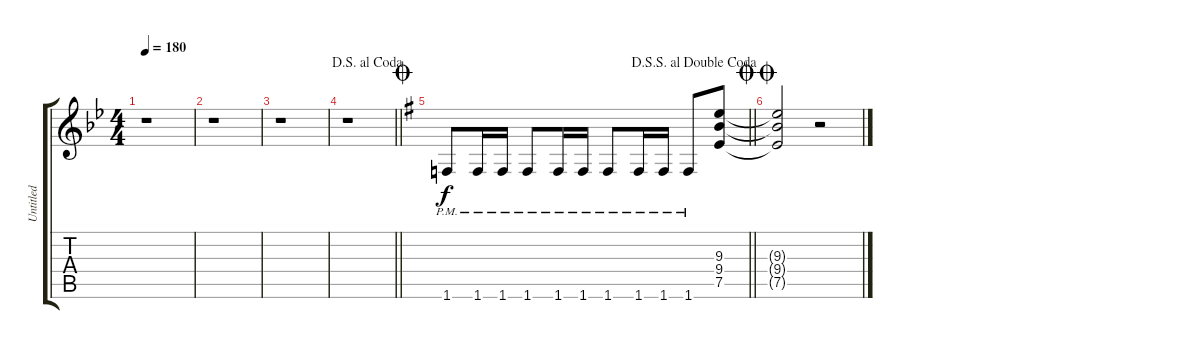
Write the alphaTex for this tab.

\track ("Untitled" "Untitled") {instrument distortionguitar}
\staff {score tabs}
\tuning (E4 B3 G3 D3 A2 E2) {hide}
\ts (4 4)
\tempo 180
\clef g2
\ks bb
r.1{dy f} |
r.1 |
r.1 |
\jump dalsegnoalcoda
\barLineRight lightlight
r.1 |
\jump coda
\jump dalsegnosegnoaldoublecoda
\barLineRight lightlight
\ks g
1.6{pm}.8 1.6{pm}.16 1.6{pm}.16 1.6{pm}.8 1.6{pm}.16 1.6{pm}.16 1.6{pm}.8 1.6{pm}.16 1.6{pm}.16 1.6{pm}.8 (9.3 9.4 7.5).8 |
\jump doublecoda
(9.3{t} 9.4{t} 7.5{t}).2 r.2
